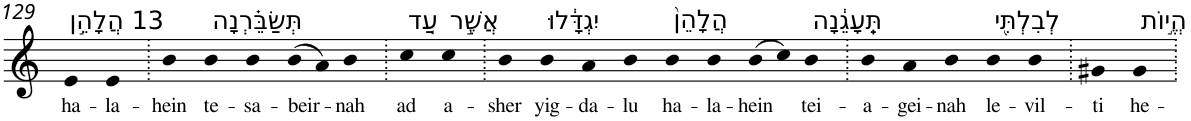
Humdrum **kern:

**kern	**text
*part1	*part1
*staff1	*staff1
*I"Piano	*
*I'Pno	*
!!LO:PB:g=z
*clefG2	*
*k[]	*
=129	=129
!LO:TX:a:t=13 הֲלָהֵ֣ן	!
!	!LO:LY:b
4e	ha-
!	!LO:LY:b
4e	-la-
=130.	=130.
!	!LO:LY:b
4b	-hein
!LO:TX:a:t=תְּשַׂבֵּ֗רְנָה	!
!	!LO:LY:b
4b	te-
!	!LO:LY:b
4b	-sa-
!	!LO:LY:b
(>8b	-beir-
8a)	.
!	!LO:LY:b
4b	-nah
=131.	=131.
!LO:TX:a:t=עַ֚ד	!
!	!LO:LY:b
4cc	ad
!LO:TX:a:t=אֲשֶׁ֣ר	!
!	!LO:LY:b
4cc	a-
=132.	=132.
!	!LO:LY:b
4b	-sher
!LO:TX:a:t=יִגְדָּ֔לוּ	!
!	!LO:LY:b
4b	yig-
!	!LO:LY:b
4a	-da-
!	!LO:LY:b
4b	-lu
!LO:TX:a:t=הֲלָהֵן֙	!
!	!LO:LY:b
4b	ha-
!	!LO:LY:b
4b	-la-
!	!LO:LY:b
(>8b	-hein
8cc)	.
!LO:TX:a:t=תֵּֽעָגֵ֔נָה	!
!	!LO:LY:b
4b	tei-
=133.	=133.
!	!LO:LY:b
4b	-a-
!	!LO:LY:b
4a	-gei-
!	!LO:LY:b
4b	-nah
!LO:TX:a:t=לְבִלְתִּ֖י	!
!	!LO:LY:b
4b	le-
!	!LO:LY:b
4b	-vil-
=134.	=134.
!	!LO:LY:b
4g#X	-ti
!LO:TX:a:t=הֱי֣וֹת	!
!	!LO:LY:b
4g#	he-
=.	=.
*-	*-
